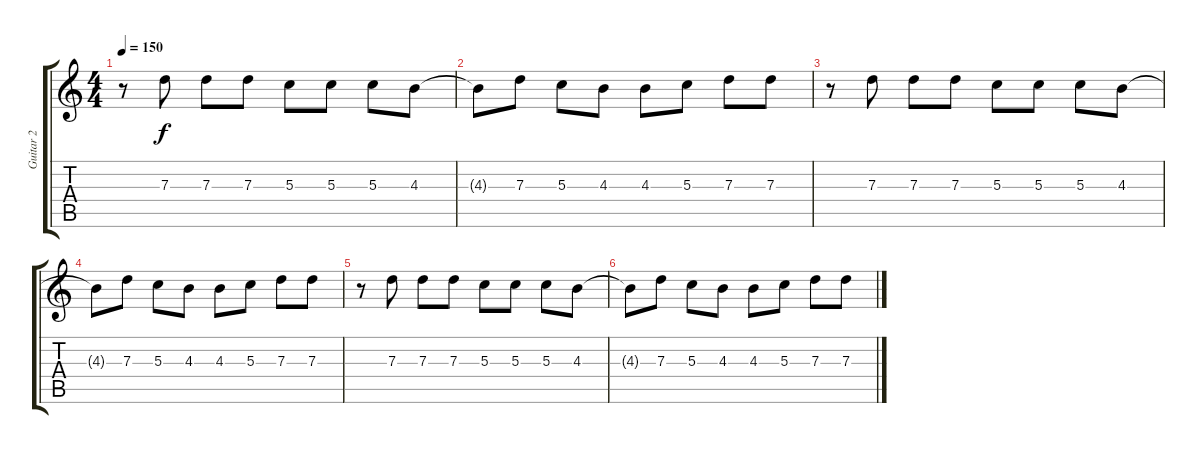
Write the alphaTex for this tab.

\track ("Guitar 2" "Guitar 2") {instrument overdrivenguitar}
\staff {score tabs}
\tuning (E4 B3 G3 D3 A2 D2) {hide}
\ts (4 4)
\tempo 150
\clef g2
\ks c
r.8{dy f} 7.3.8 7.3.8 7.3.8 5.3.8 5.3.8 5.3.8 4.3.8 |
4.3{t}.8 7.3.8 5.3.8 4.3.8 4.3.8 5.3.8 7.3.8 7.3.8 |
r.8 7.3.8 7.3.8 7.3.8 5.3.8 5.3.8 5.3.8 4.3.8 |
4.3{t}.8 7.3.8 5.3.8 4.3.8 4.3.8 5.3.8 7.3.8 7.3.8 |
r.8 7.3.8 7.3.8 7.3.8 5.3.8 5.3.8 5.3.8 4.3.8 |
4.3{t}.8 7.3.8 5.3.8 4.3.8 4.3.8 5.3.8 7.3.8 7.3.8
